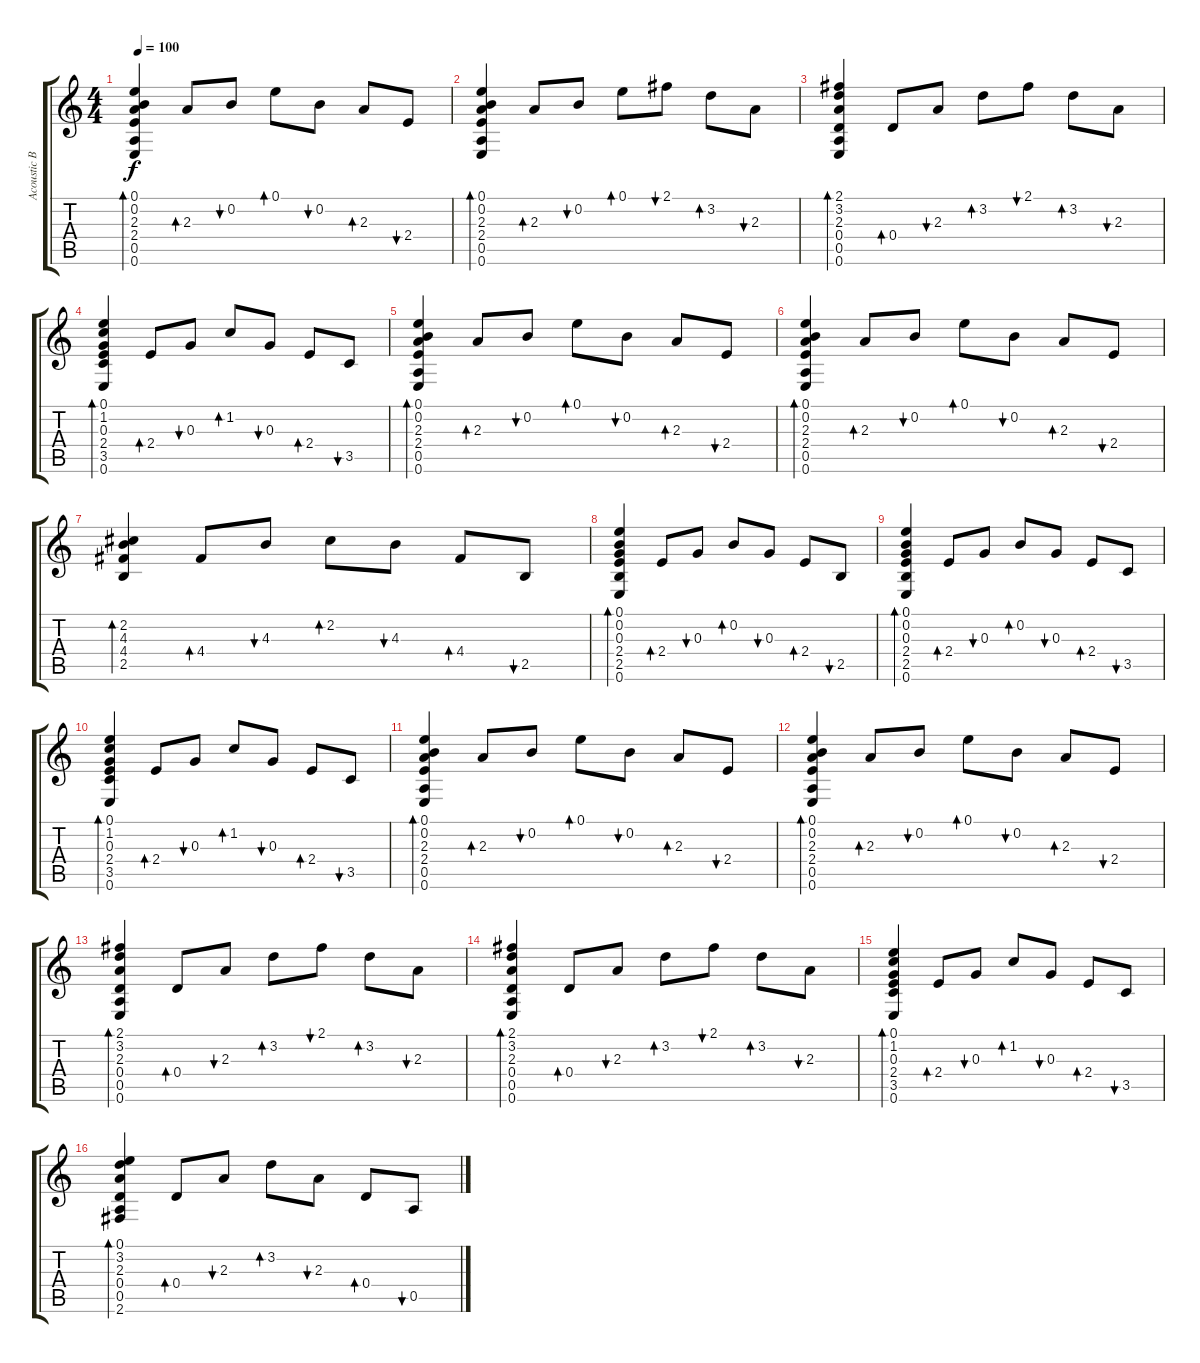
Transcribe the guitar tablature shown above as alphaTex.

\track ("Acoustic Backing 1" "Acoustic B") {instrument electricguitarclean}
\staff {score tabs}
\tuning (E4 B3 G3 D3 A2 E2) {hide}
\ts (4 4)
\tempo 100
\clef g2
\ks c
(0.1 0.2 2.3 2.4 0.5 0.6).4{bd 60 dy f} 2.3.8{bd 60} 0.2.8{bu 60} 0.1.8{bd 60} 0.2.8{bu 60} 2.3.8{bd 60} 2.4.8{bu 60} |
(0.1 0.2 2.3 2.4 0.5 0.6).4{bd 60} 2.3.8{bd 60} 0.2.8{bu 60} 0.1.8{bd 60} 2.1.8{bu 60} 3.2.8{bd 60} 2.3.8{bu 60} |
(2.1 3.2 2.3 0.4 0.5 0.6).4{bd 60} 0.4.8{bd 60} 2.3.8{bu 60} 3.2.8{bd 60} 2.1.8{bu 60} 3.2.8{bd 60} 2.3.8{bu 60} |
(0.1 1.2 0.3 2.4 3.5 0.6).4{bd 60} 2.4.8{bd 60} 0.3.8{bu 60} 1.2.8{bd 60} 0.3.8{bu 60} 2.4.8{bd 60} 3.5.8{bu 60} |
(0.1 0.2 2.3 2.4 0.5 0.6).4{bd 60} 2.3.8{bd 60} 0.2.8{bu 60} 0.1.8{bd 60} 0.2.8{bu 60} 2.3.8{bd 60} 2.4.8{bu 60} |
(0.1 0.2 2.3 2.4 0.5 0.6).4{bd 60} 2.3.8{bd 60} 0.2.8{bu 60} 0.1.8{bd 60} 0.2.8{bu 60} 2.3.8{bd 60} 2.4.8{bu 60} |
(2.2 4.3 4.4 2.5).4{bd 60} 4.4.8{bd 60} 4.3.8{bu 60} 2.2.8{bd 60} 4.3.8{bu 60} 4.4.8{bd 60} 2.5.8{bu 60} |
(0.1 0.2 0.3 2.4 2.5 0.6).4{bd 60} 2.4.8{bd 60} 0.3.8{bu 60} 0.2.8{bd 60} 0.3.8{bu 60} 2.4.8{bd 60} 2.5.8{bu 60} |
(0.1 0.2 0.3 2.4 2.5 0.6).4{bd 60} 2.4.8{bd 60} 0.3.8{bu 60} 0.2.8{bd 60} 0.3.8{bu 60} 2.4.8{bd 60} 3.5.8{bu 60} |
(0.1 1.2 0.3 2.4 3.5 0.6).4{bd 60} 2.4.8{bd 60} 0.3.8{bu 60} 1.2.8{bd 60} 0.3.8{bu 60} 2.4.8{bd 60} 3.5.8{bu 60} |
(0.1 0.2 2.3 2.4 0.5 0.6).4{bd 60} 2.3.8{bd 60} 0.2.8{bu 60} 0.1.8{bd 60} 0.2.8{bu 60} 2.3.8{bd 60} 2.4.8{bu 60} |
(0.1 0.2 2.3 2.4 0.5 0.6).4{bd 60} 2.3.8{bd 60} 0.2.8{bu 60} 0.1.8{bd 60} 0.2.8{bu 60} 2.3.8{bd 60} 2.4.8{bu 60} |
(2.1 3.2 2.3 0.4 0.5 0.6).4{bd 60} 0.4.8{bd 60} 2.3.8{bu 60} 3.2.8{bd 60} 2.1.8{bu 60} 3.2.8{bd 60} 2.3.8{bu 60} |
(2.1 3.2 2.3 0.4 0.5 0.6).4{bd 60} 0.4.8{bd 60} 2.3.8{bu 60} 3.2.8{bd 60} 2.1.8{bu 60} 3.2.8{bd 60} 2.3.8{bu 60} |
(0.1 1.2 0.3 2.4 3.5 0.6).4{bd 60} 2.4.8{bd 60} 0.3.8{bu 60} 1.2.8{bd 60} 0.3.8{bu 60} 2.4.8{bd 60} 3.5.8{bu 60} |
(0.1 3.2 2.3 0.4 0.5 2.6).4{bd 60} 0.4.8{bd 60} 2.3.8{bu 60} 3.2.8{bd 60} 2.3.8{bu 60} 0.4.8{bd 60} 0.5.8{bu 60}
